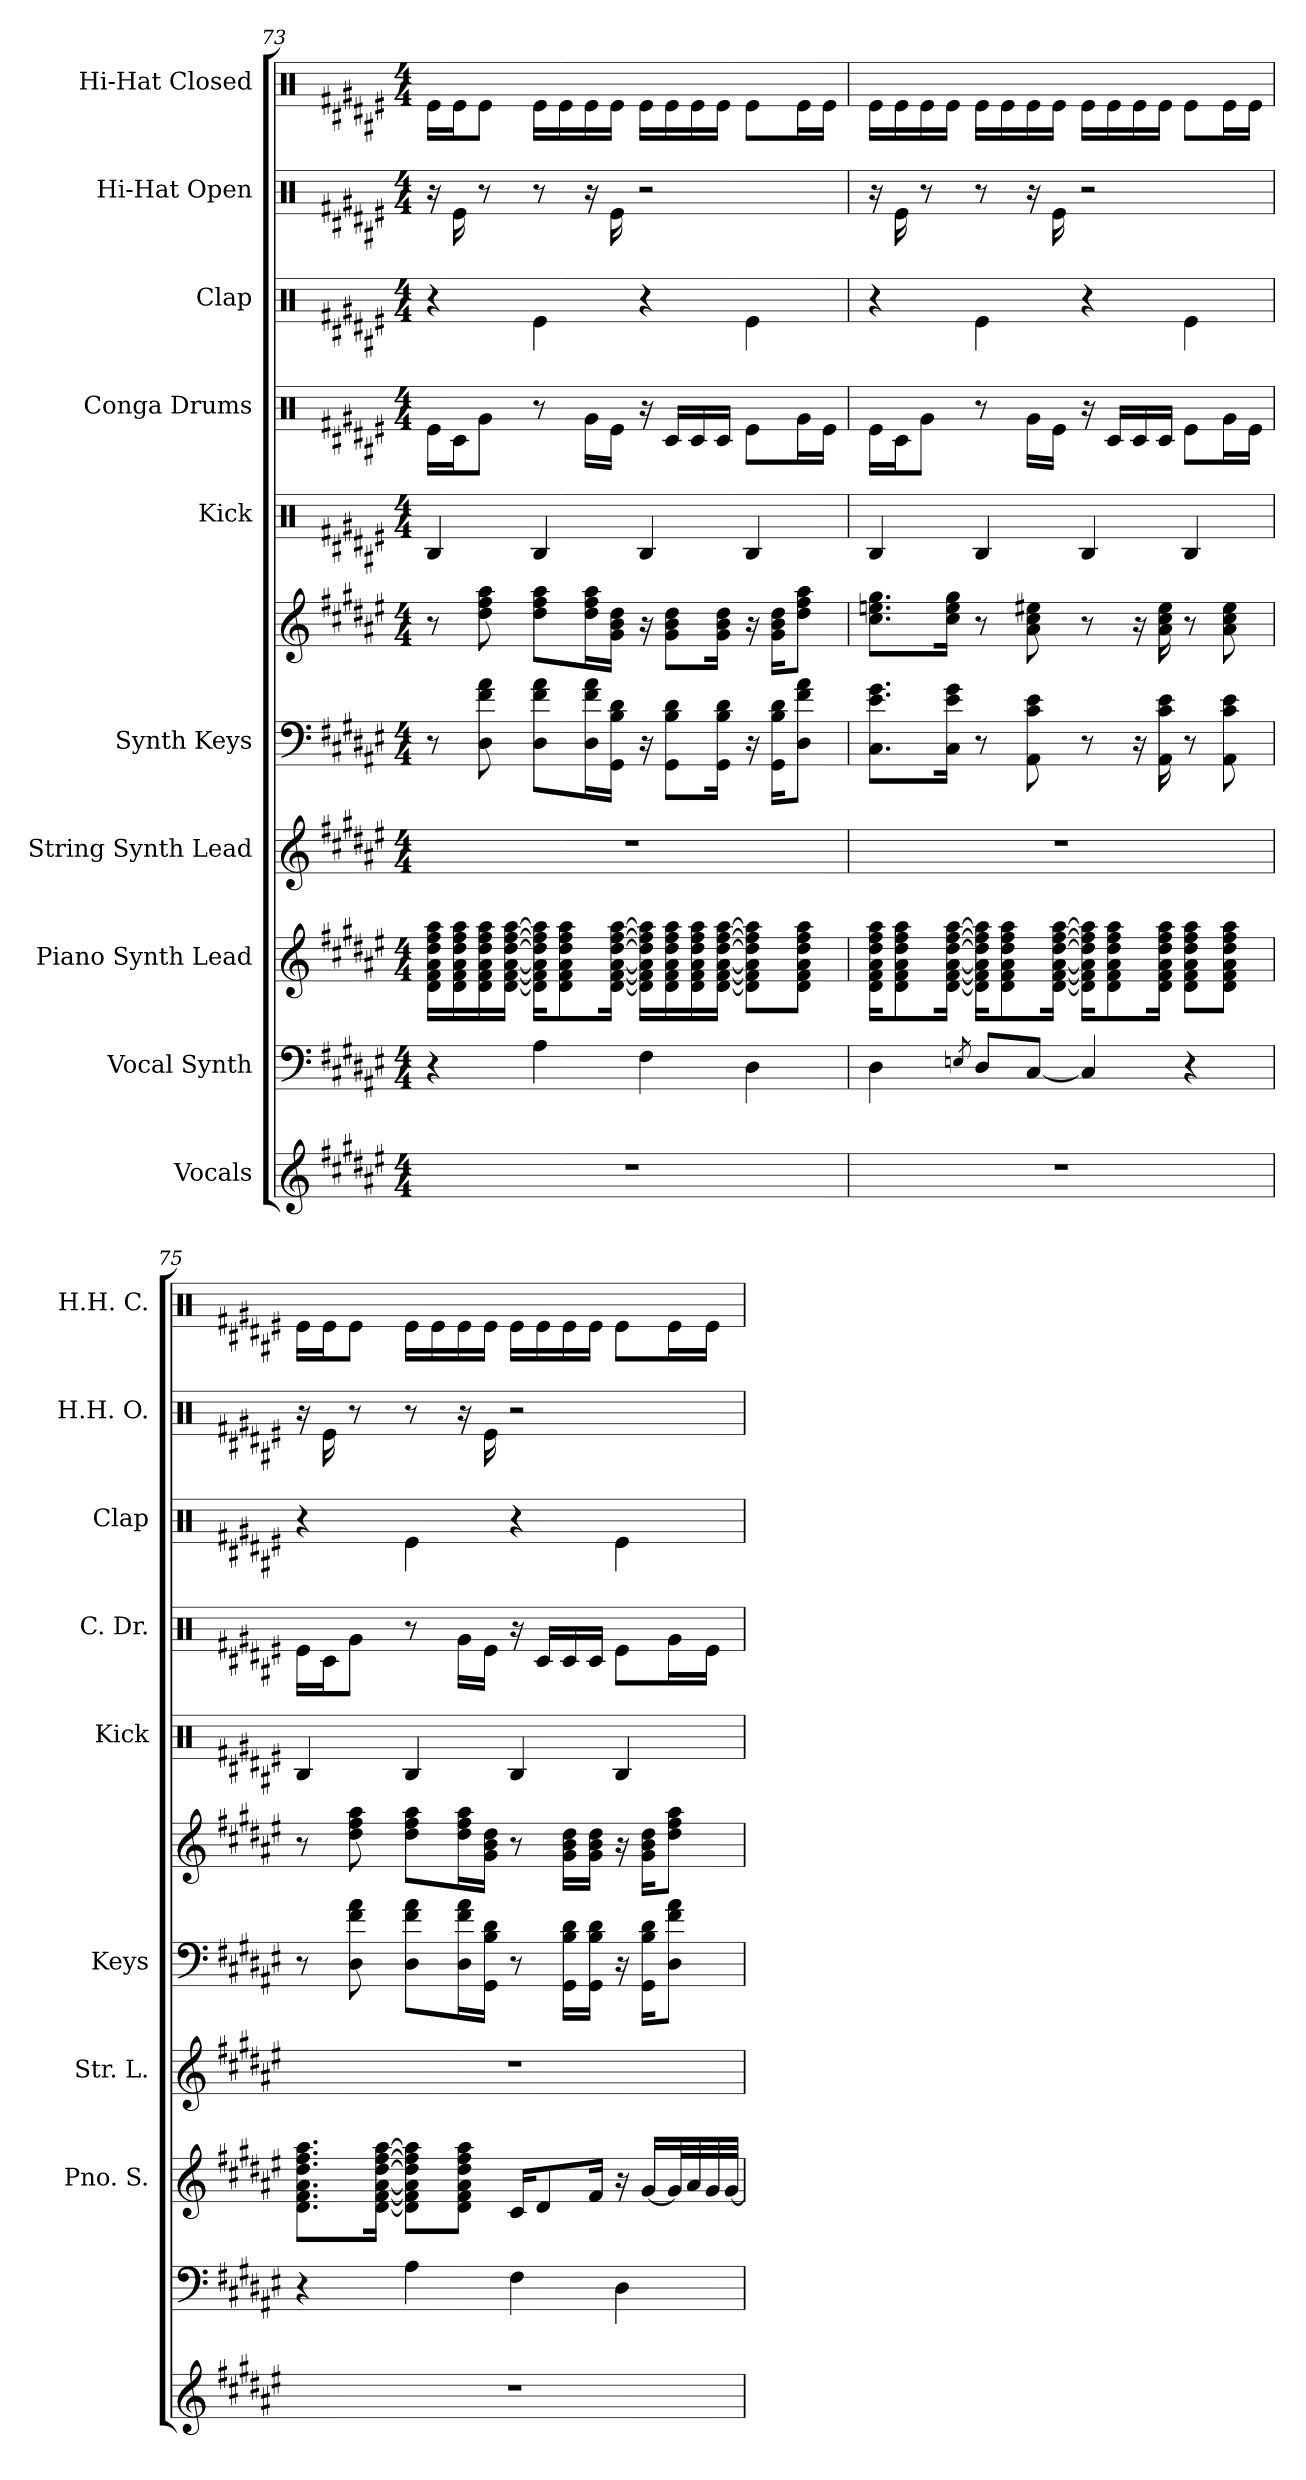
**kern	**kern	**kern	**kern	**kern	**kern	**kern	**kern	**kern	**kern	**kern
*part10	*part9	*part8	*part7	*part6	*part6	*part5	*part4	*part3	*part2	*part1
*staff11	*staff10	*staff9	*staff8	*staff7	*staff6	*staff5	*staff4	*staff3	*staff2	*staff1
*I"Vocals	*I"Vocal Synth	*I"Piano Synth Lead	*I"String Synth Lead	*I"Synth Keys	*	*I"Kick	*I"Conga Drums	*I"Clap	*I"Hi-Hat Open	*I"Hi-Hat Closed
*	*	*I'Pno. S.	*I'Str. L.	*I'Keys	*	*I'Kick	*I'C. Dr.	*I'Clap	*I'H.H. O.	*I'H.H. C.
*clefG2	*clefF4	*clefG2	*clefG2	*clefF4	*clefG2	*clefX	*clefX	*clefX	*clefX	*clefX
*k[f#c#g#d#a#e#]	*k[f#c#g#d#a#e#]	*k[f#c#g#d#a#e#]	*k[f#c#g#d#a#e#]	*k[f#c#g#d#a#e#]	*k[f#c#g#d#a#e#]	*k[f#c#g#d#a#e#]	*k[f#c#g#d#a#e#]	*k[f#c#g#d#a#e#]	*k[f#c#g#d#a#e#]	*k[f#c#g#d#a#e#]
*F#:	*F#:	*F#:	*F#:	*F#:	*F#:	*F#:	*F#:	*F#:	*F#:	*F#:
*M4/4	*M4/4	*M4/4	*M4/4	*M4/4	*M4/4	*M4/4	*M4/4	*M4/4	*M4/4	*M4/4
=73	=73	=73	=73	=73	=73	=73	=73	=73	=73	=73
1r	4r	16d#\ 16f#\ 16a#\ 16dd#\ 16ff#\ 16aa#\LL	1r	8r	8r	4RB/	16Re\LL	4r	16r	16Re\LL
.	.	16d#\ 16f#\ 16a#\ 16dd#\ 16ff#\ 16aa#\	.	.	.	.	16Rc\J	.	16Re\	16Re\J
.	.	16d#\ 16f#\ 16a#\ 16dd#\ 16ff#\ 16aa#\	.	8D#\ 8f#\ 8a#\	8dd#\ 8ff#\ 8aa#\	.	8Rg\J	.	8r	8Re\J
.	.	[16d#\ [16f#\ [16a#\ [16dd#\ [16ff#\ [16aa#\JJ	.	.	.	.	.	.	.	.
.	4A#\	16d#\] 16f#\] 16a#\] 16dd#\] 16ff#\] 16aa#\]KL	.	8D#\ 8f#\ 8a#\L	8dd#\ 8ff#\ 8aa#\L	4RB/	8r	4Re\	8r	16Re\LL
.	.	8d#\ 8f#\ 8a#\ 8dd#\ 8ff#\ 8aa#\	.	.	.	.	.	.	.	16Re\
.	.	.	.	16D#\ 16f#\ 16a#\L	16dd#\ 16ff#\ 16aa#\L	.	16Rg\LL	.	16r	16Re\
.	.	[16d#\ [16f#\ [16a#\ [16dd#\ [16ff#\ [16aa#\Jk	.	16GG#\ 16B\ 16d#\JJ	16g#\ 16b\ 16dd#\JJ	.	16Re\JJ	.	16Re\	16Re\JJ
.	4F#\	16d#\] 16f#\] 16a#\] 16dd#\] 16ff#\] 16aa#\]LL	.	16r	16r	4RB/	16r	4r	2r	16Re\LL
.	.	16d#\ 16f#\ 16a#\ 16dd#\ 16ff#\ 16aa#\	.	8GG#\ 8B\ 8d#\L	8g#\ 8b\ 8dd#\L	.	16Rc/LL	.	.	16Re\
.	.	16d#\ 16f#\ 16a#\ 16dd#\ 16ff#\ 16aa#\	.	.	.	.	16Rc/	.	.	16Re\
.	.	[16d#\ [16f#\ [16a#\ [16dd#\ [16ff#\ [16aa#\JJ	.	16GG#\ 16B\ 16d#\Jk	16g#\ 16b\ 16dd#\Jk	.	16Rc/JJ	.	.	16Re\JJ
.	4D#\	8d#\] 8f#\] 8a#\] 8dd#\] 8ff#\] 8aa#\]L	.	16r	16r	4RB/	8Re\L	4Re\	.	8Re\L
.	.	.	.	16GG#\ 16B\ 16d#\KL	16g#\ 16b\ 16dd#\KL	.	.	.	.	.
.	.	8d#\ 8f#\ 8a#\ 8dd#\ 8ff#\ 8aa#\J	.	8D#\ 8f#\ 8a#\J	8dd#\ 8ff#\ 8aa#\J	.	16Rg\L	.	.	16Re\L
.	.	.	.	.	.	.	16Re\JJ	.	.	16Re\JJ
=74	=74	=74	=74	=74	=74	=74	=74	=74	=74	=74
1r	4D#\	16d#\ 16f#\ 16a#\ 16dd#\ 16ff#\ 16aa#\KL	1r	8.C#\ 8.e#\ 8.g#\L	8.cc#\ 8.een\ 8.gg#\L	4RB/	16Re\LL	4r	16r	16Re\LL
.	.	8d#\ 8f#\ 8a#\ 8dd#\ 8ff#\ 8aa#\	.	.	.	.	16Rc\J	.	16Re\	16Re\
.	.	.	.	.	.	.	8Rg\J	.	8r	16Re\
.	.	[16d#\ [16f#\ [16a#\ [16dd#\ [16ff#\ [16aa#\Jk	.	16C#\ 16e#\ 16g#\Jk	16cc#\ 16ee\ 16gg#\Jk	.	.	.	.	16Re\JJ
.	8qEn/	.	.	.	.	.	.	.	.	.
.	8D#/L	16d#\] 16f#\] 16a#\] 16dd#\] 16ff#\] 16aa#\]KL	.	8r	8r	4RB/	8r	4Re\	8r	16Re\LL
.	.	8d#\ 8f#\ 8a#\ 8dd#\ 8ff#\ 8aa#\	.	.	.	.	.	.	.	16Re\
.	[8C#/J	.	.	8AA#\ 8c#\ 8e#\	8a#\ 8cc#\ 8ee#X\	.	16Rg\LL	.	16r	16Re\
.	.	[16d#\ [16f#\ [16a#\ [16dd#\ [16ff#\ [16aa#\Jk	.	.	.	.	16Re\JJ	.	16Re\	16Re\JJ
.	4C#/]	16d#\] 16f#\] 16a#\] 16dd#\] 16ff#\] 16aa#\]KL	.	8r	8r	4RB/	16r	4r	2r	16Re\LL
.	.	8d#\ 8f#\ 8a#\ 8dd#\ 8ff#\ 8aa#\	.	.	.	.	16Rc/LL	.	.	16Re\
.	.	.	.	16r	16r	.	16Rc/	.	.	16Re\
.	.	16d#\ 16f#\ 16a#\ 16dd#\ 16ff#\ 16aa#\Jk	.	16AA#\ 16c#\ 16e#\	16a#\ 16cc#\ 16ee#\	.	16Rc/JJ	.	.	16Re\JJ
.	4r	8d#\ 8f#\ 8a#\ 8dd#\ 8ff#\ 8aa#\L	.	8r	8r	4RB/	8Re\L	4Re\	.	8Re\L
.	.	8d#\ 8f#\ 8a#\ 8dd#\ 8ff#\ 8aa#\J	.	8AA#\ 8c#\ 8e#\	8a#\ 8cc#\ 8ee#\	.	16Rg\L	.	.	16Re\L
.	.	.	.	.	.	.	16Re\JJ	.	.	16Re\JJ
!!LO:PB:g=z
=75	=75	=75	=75	=75	=75	=75	=75	=75	=75	=75
1r	4r	8.d#\ 8.f#\ 8.a#\ 8.dd#\ 8.ff#\ 8.aa#\L	1r	8r	8r	4RB/	16Re\LL	4r	16r	16Re\LL
.	.	.	.	.	.	.	16Rc\J	.	16Re\	16Re\J
.	.	.	.	8D#\ 8f#\ 8a#\	8dd#\ 8ff#\ 8aa#\	.	8Rg\J	.	8r	8Re\J
.	.	[16d#\ [16f#\ [16a#\ [16dd#\ [16ff#\ [16aa#\Jk	.	.	.	.	.	.	.	.
.	4A#\	8d#\] 8f#\] 8a#\] 8dd#\] 8ff#\] 8aa#\]L	.	8D#\ 8f#\ 8a#\L	8dd#\ 8ff#\ 8aa#\L	4RB/	8r	4Re\	8r	16Re\LL
.	.	.	.	.	.	.	.	.	.	16Re\
.	.	8d#\ 8f#\ 8a#\ 8dd#\ 8ff#\ 8aa#\J	.	16D#\ 16f#\ 16a#\L	16dd#\ 16ff#\ 16aa#\L	.	16Rg\LL	.	16r	16Re\
.	.	.	.	16GG#\ 16B\ 16d#\JJ	16g#\ 16b\ 16dd#\JJ	.	16Re\JJ	.	16Re\	16Re\JJ
.	4F#\	16c#/KL	.	8r	8r	4RB/	16r	4r	2r	16Re\LL
.	.	8d#/	.	.	.	.	16Rc/LL	.	.	16Re\
.	.	.	.	16GG#\ 16B\ 16d#\LL	16g#\ 16b\ 16dd#\LL	.	16Rc/	.	.	16Re\
.	.	16f#/Jk	.	16GG#\ 16B\ 16d#\JJ	16g#\ 16b\ 16dd#\JJ	.	16Rc/JJ	.	.	16Re\JJ
.	4D#\	16r	.	16r	16r	4RB/	8Re\L	4Re\	.	8Re\L
.	.	[16g#/LL	.	16GG#\ 16B\ 16d#\KL	16g#\ 16b\ 16dd#\KL	.	.	.	.	.
.	.	32g#/L]	.	8D#\ 8f#\ 8a#\J	8dd#\ 8ff#\ 8aa#\J	.	16Rg\L	.	.	16Re\L
.	.	32a#/	.	.	.	.	.	.	.	.
.	.	32g#/	.	.	.	.	16Re\JJ	.	.	16Re\JJ
.	.	[32g#/JJJ	.	.	.	.	.	.	.	.
=	=	=	=	=	=	=	=	=	=	=
*-	*-	*-	*-	*-	*-	*-	*-	*-	*-	*-
